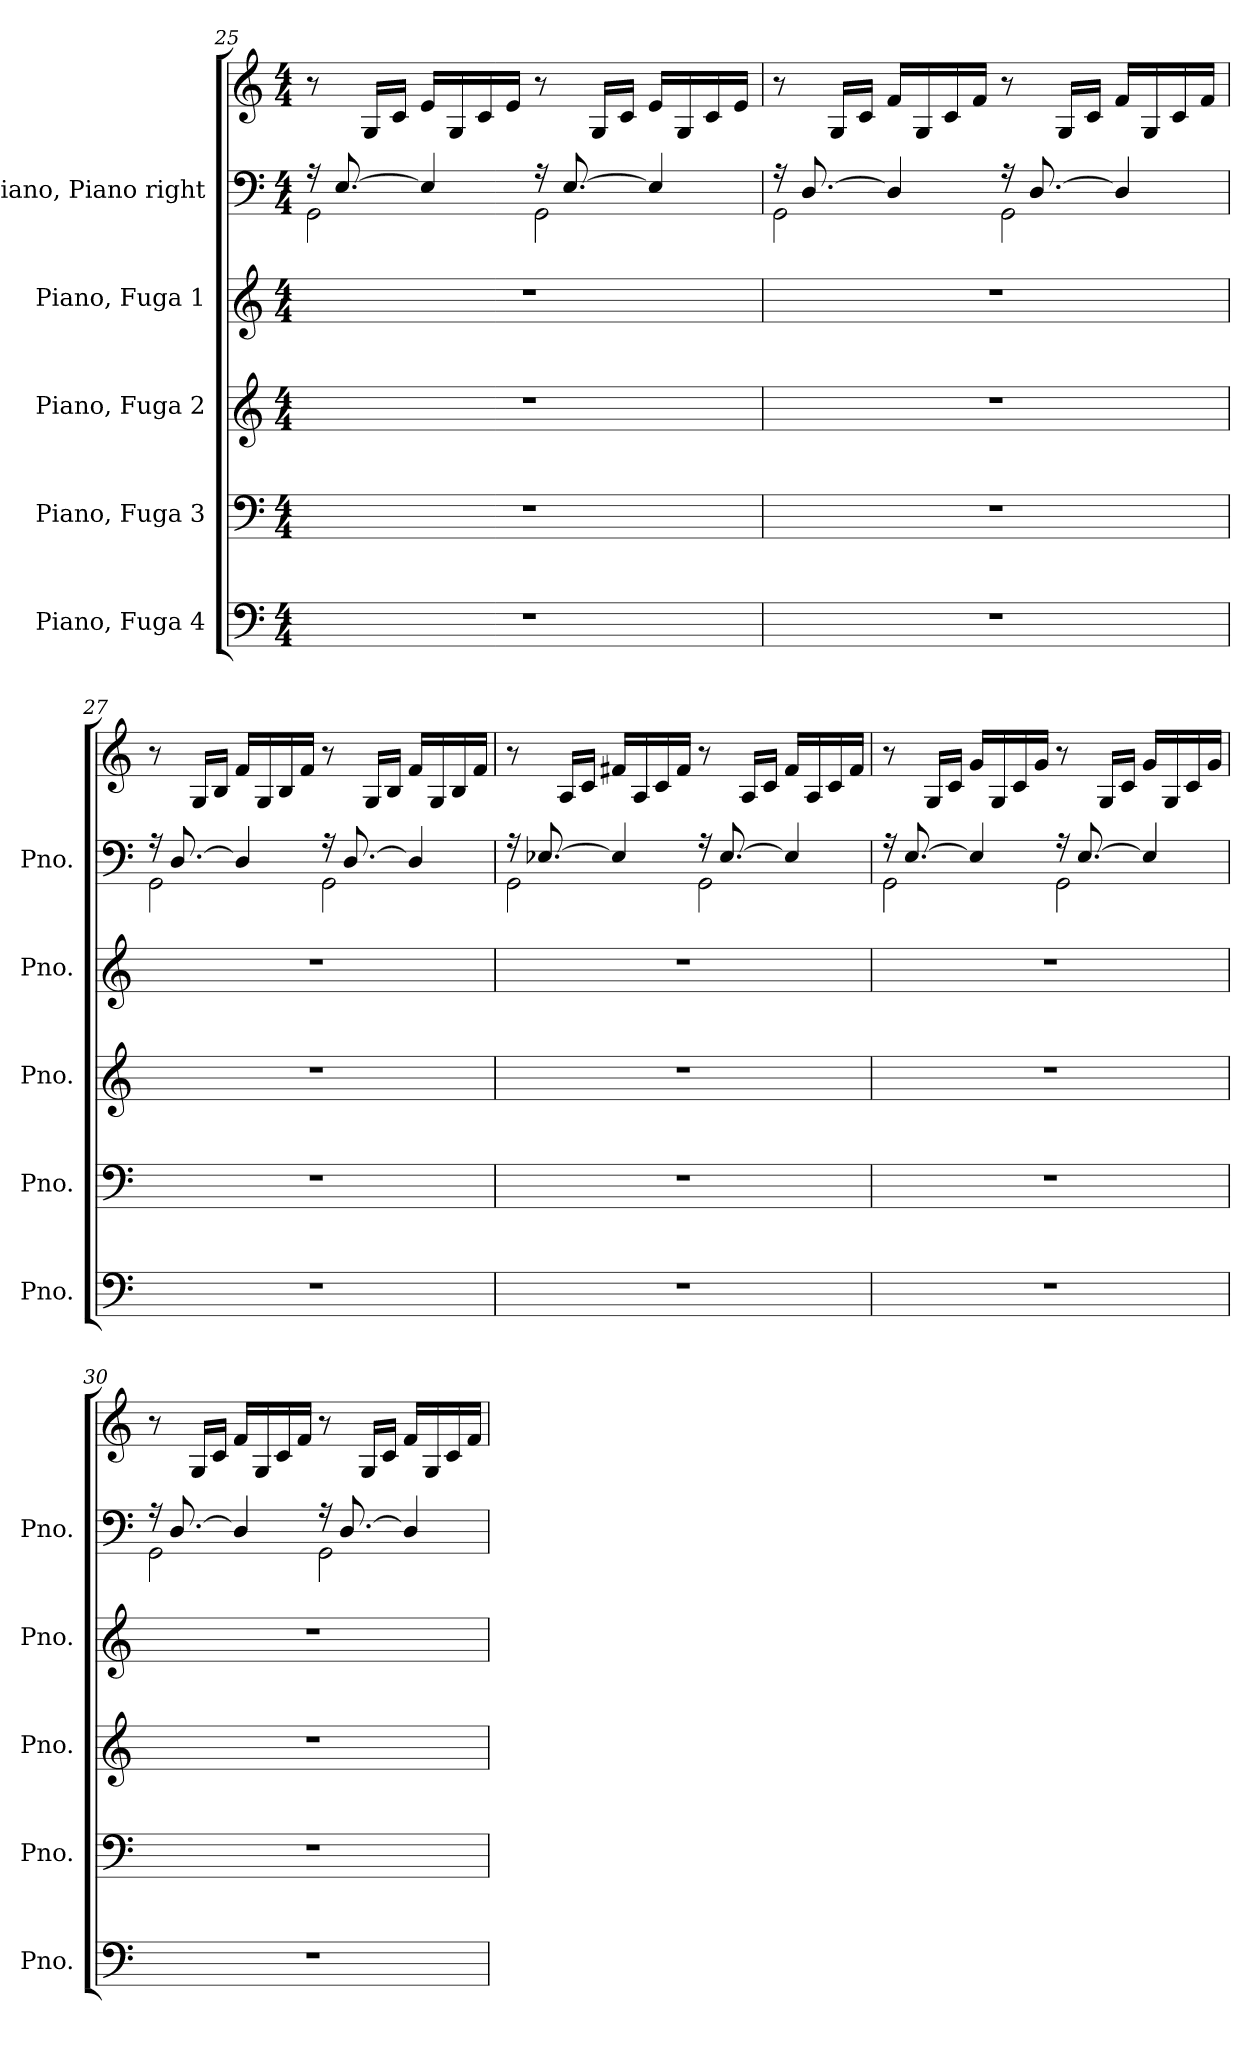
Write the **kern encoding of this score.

**kern	**kern	**kern	**kern	**kern	**kern
*part5	*part4	*part3	*part2	*part1	*part1
*staff6	*staff5	*staff4	*staff3	*staff2	*staff1
*I"Piano, Fuga 4	*I"Piano, Fuga 3	*I"Piano, Fuga 2	*I"Piano, Fuga 1	*I"Piano, Piano right	*
*I'Pno.	*I'Pno.	*I'Pno.	*I'Pno.	*I'Pno.	*
!!LO:PB:g=z
*clefF4	*clefF4	*clefG2	*clefG2	*clefF4	*clefG2
*k[]	*k[]	*k[]	*k[]	*k[]	*k[]
*M4/4	*M4/4	*M4/4	*M4/4	*M4/4	*M4/4
*MM75	*MM75	*MM75	*MM75	*MM75	*MM75
=25	=25	=25	=25	=25	=25
*	*	*	*	*^	*
1r	1r	1r	1r	16r	2GG\	8r
.	.	.	.	[8.E/	.	.
.	.	.	.	.	.	16G/LL
.	.	.	.	.	.	16c/JJ
*	*	*	*	*	*	*MM76
.	.	.	.	4E/]	.	16e/LL
.	.	.	.	.	.	16G/
.	.	.	.	.	.	16c/
.	.	.	.	.	.	16e/JJ
*	*	*	*	*	*	*MM75
.	.	.	.	16r	2GG\	8r
.	.	.	.	[8.E/	.	.
.	.	.	.	.	.	16G/LL
.	.	.	.	.	.	16c/JJ
*	*	*	*	*	*	*MM76
.	.	.	.	4E/]	.	16e/LL
.	.	.	.	.	.	16G/
.	.	.	.	.	.	16c/
.	.	.	.	.	.	16e/JJ
=26	=26	=26	=26	=26	=26	=26
1r	1r	1r	1r	16r	2GG\	8r
.	.	.	.	[8.D/	.	.
.	.	.	.	.	.	16G/LL
.	.	.	.	.	.	16c/JJ
*	*	*	*	*	*	*MM78
.	.	.	.	4D/]	.	16f/LL
.	.	.	.	.	.	16G/
.	.	.	.	.	.	16c/
*	*	*	*	*	*	*MM73
.	.	.	.	.	.	16f/JJ
*	*	*	*	*	*	*MM74
.	.	.	.	16r	2GG\	8r
*	*	*	*	*	*	*MM75
.	.	.	.	[8.D/	.	.
.	.	.	.	.	.	16G/LL
.	.	.	.	.	.	16c/JJ
*	*	*	*	*	*	*MM78
.	.	.	.	4D/]	.	16f/LL
.	.	.	.	.	.	16G/
*	*	*	*	*	*	*MM77
.	.	.	.	.	.	16c/
*	*	*	*	*	*	*MM73
.	.	.	.	.	.	16f/JJ
!!LO:LB:g=z
=27	=27	=27	=27	=27	=27	=27
*	*	*	*	*	*	*MM75
1r	1r	1r	1r	16r	2GG\	8r
.	.	.	.	[8.D/	.	.
.	.	.	.	.	.	16G/LL
.	.	.	.	.	.	16B/JJ
*	*	*	*	*	*	*MM77
.	.	.	.	4D/]	.	16f/LL
.	.	.	.	.	.	16G/
.	.	.	.	.	.	16B/
.	.	.	.	.	.	16f/JJ
*	*	*	*	*	*	*MM75
.	.	.	.	16r	2GG\	8r
.	.	.	.	[8.D/	.	.
.	.	.	.	.	.	16G/LL
.	.	.	.	.	.	16B/JJ
*	*	*	*	*	*	*MM77
.	.	.	.	4D/]	.	16f/LL
.	.	.	.	.	.	16G/
.	.	.	.	.	.	16B/
*	*	*	*	*	*	*MM73
.	.	.	.	.	.	16f/JJ
=28	=28	=28	=28	=28	=28	=28
*	*	*	*	*	*	*MM75
1r	1r	1r	1r	16r	2GG\	8r
.	.	.	.	[8.E-X/	.	.
.	.	.	.	.	.	16A/LL
.	.	.	.	.	.	16c/JJ
.	.	.	.	4E-/]	.	16f#X/LL
*	*	*	*	*	*	*MM73
.	.	.	.	.	.	16A/
.	.	.	.	.	.	16c/
.	.	.	.	.	.	16f#/JJ
*	*	*	*	*	*	*MM75
.	.	.	.	16r	2GG\	8r
.	.	.	.	[8.E-/	.	.
.	.	.	.	.	.	16A/LL
.	.	.	.	.	.	16c/JJ
.	.	.	.	4E-/]	.	16f#/LL
*	*	*	*	*	*	*MM73
.	.	.	.	.	.	16A/
.	.	.	.	.	.	16c/
*	*	*	*	*	*	*MM69
.	.	.	.	.	.	16f#/JJ
!!LO:PB:g=z
=29	=29	=29	=29	=29	=29	=29
*	*	*	*	*	*	*MM70
1r	1r	1r	1r	16r	2GG\	8r
.	.	.	.	[8.E/	.	.
.	.	.	.	.	.	16G/LL
*	*	*	*	*	*	*MM75
.	.	.	.	.	.	16c/JJ
.	.	.	.	4E/]	.	16g/LL
.	.	.	.	.	.	16G/
.	.	.	.	.	.	16c/
.	.	.	.	.	.	16g/JJ
*	*	*	*	*	*	*MM71
.	.	.	.	16r	2GG\	8r
.	.	.	.	[8.E/	.	.
.	.	.	.	.	.	16G/LL
*	*	*	*	*	*	*MM75
.	.	.	.	.	.	16c/JJ
.	.	.	.	4E/]	.	16g/LL
.	.	.	.	.	.	16G/
.	.	.	.	.	.	16c/
*	*	*	*	*	*	*MM70
.	.	.	.	.	.	16g/JJ
=30	=30	=30	=30	=30	=30	=30
*	*	*	*	*	*	*MM75
1r	1r	1r	1r	16r	2GG\	8r
.	.	.	.	[8.D/	.	.
.	.	.	.	.	.	16G/LL
.	.	.	.	.	.	16c/JJ
.	.	.	.	4D/]	.	16f/LL
*	*	*	*	*	*	*MM76
.	.	.	.	.	.	16G/
.	.	.	.	.	.	16c/
.	.	.	.	.	.	16f/JJ
*	*	*	*	*	*	*MM75
.	.	.	.	16r	2GG\	8r
.	.	.	.	[8.D/	.	.
.	.	.	.	.	.	16G/LL
.	.	.	.	.	.	16c/JJ
.	.	.	.	4D/]	.	16f/LL
*	*	*	*	*	*	*MM76
.	.	.	.	.	.	16G/
.	.	.	.	.	.	16c/
.	.	.	.	.	.	16f/JJ
*	*	*	*	*v	*v	*
=	=	=	=	=	=
*-	*-	*-	*-	*-	*-
